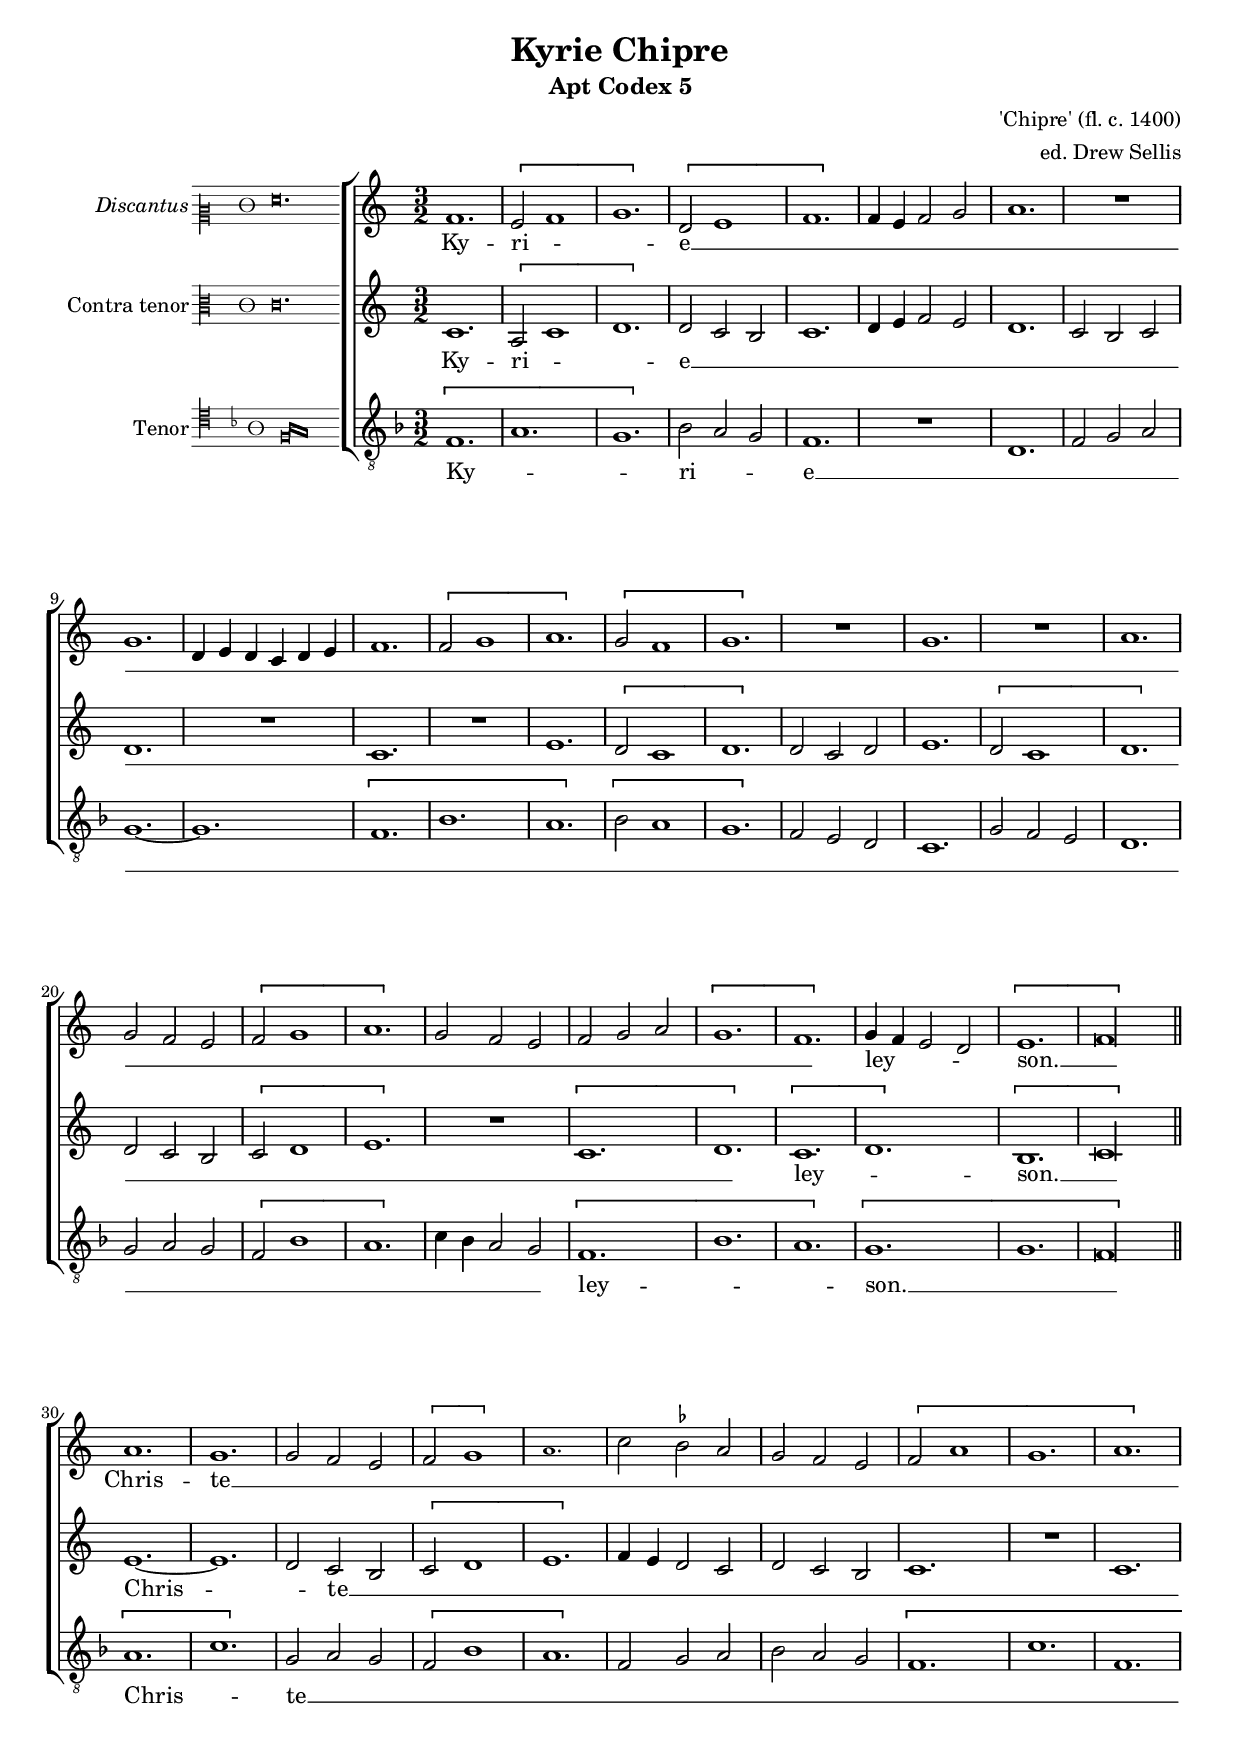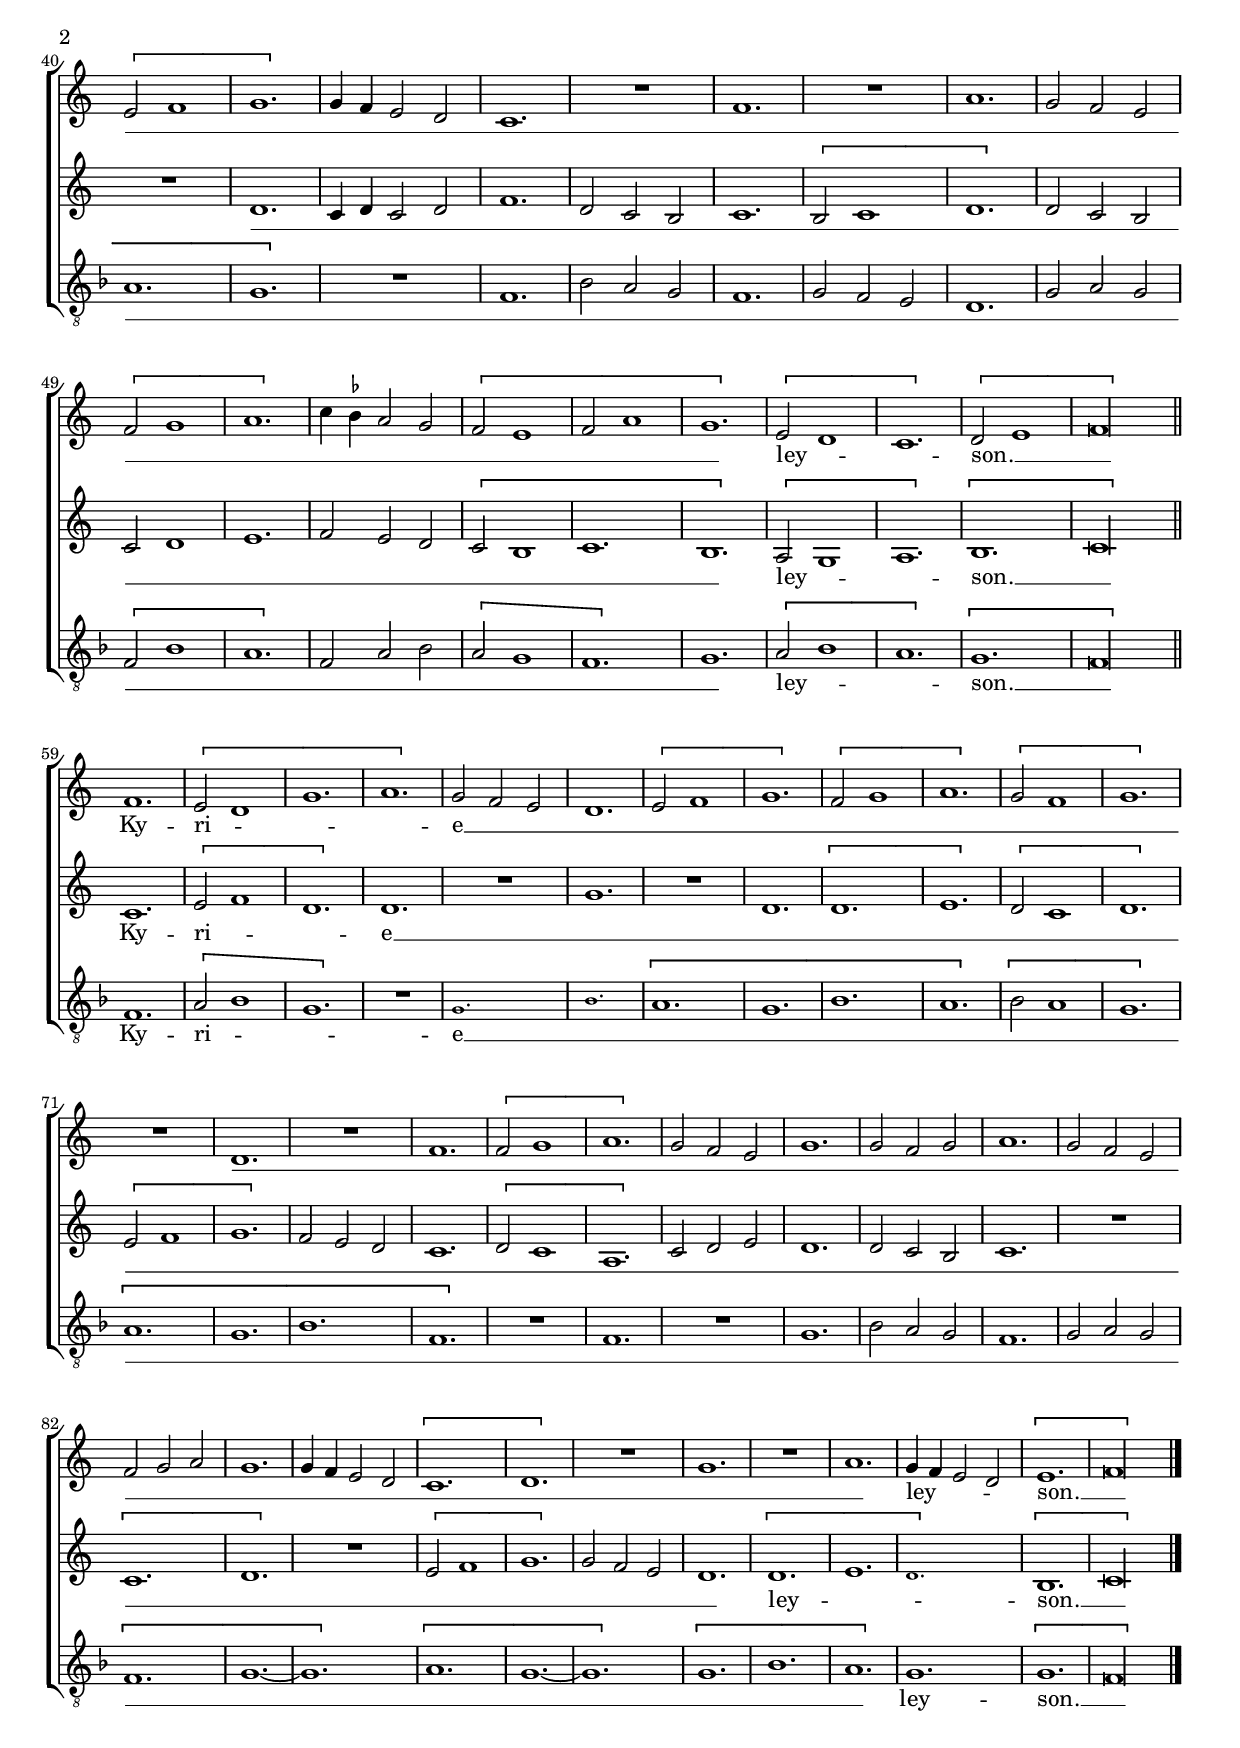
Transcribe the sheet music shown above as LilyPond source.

\version "2.24.4"

\header {
  title = "Kyrie Chipre"
  subtitle = "Apt Codex 5"
  composer = "'Chipre' (fl. c. 1400)"
  arranger = "ed. Drew Sellis"
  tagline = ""
  pdftitle = "Kyrie Chipre Apt 5"
}

\paper {
  % Add space for instrument names
  indent = 10\mm
  system-system-spacing =
    #'((basic-distance . 10) 
       (minimum-distance . 6)
       (padding . 6)
       (stretchability . 60)) % defaults: 12, 8, 1, 60
}


#(set-global-staff-size 18)

global = {
  \time 3/2
}

finalBreve = {
  \override Staff.TimeSignature.stencil = ##f
  \time 8/2
}

ficta = { \once \set suggestAccidentals = ##t }

contraOneNotes = \relative {
  f'1. |
  \[e2 f1 |
  g1.\] |
  \[d2 e1 |
  f1.\] |
  f4 e f2 g |
  a1. |
  R1. |
  g1. |
  d4 e d c d e |
  f1. |
  \[f2 g1 |
  a1.\] |
  \[g2 f1 |
  g1.\] |
  R1. |
  g1. |
  R1.
  a1. |
  g2 f e |
  \[f2 g1 |
  a1.\] |
  g2 f e |
  f2 g a |
  \[g1. |
  f1.\] |
  g4 f e2 d |
  \[e1. |
  \finalBreve
  f\longa\] | \bar "||" \break \time 3/2
  a1. |
  g1. |
  g2 f e |
  \[f2 g1\] |
  \magnifyMusic 0.7 { a1. } |
  c2 \ficta bes a |
  g2 f e |
  \[f2 a1 |
  g1. |
  a1.\] |
  \[e2 f1 |
  g1.\] |
  g4 f e2 d |
  c1. |
  R1. |
  f1. |
  R1. |
  a1. |
  g2 f e |
  \[f2 g1 |
  a1.\] |
  c4 \ficta bes a2 g |
  \[f2 e1 |
  f2 a1 |
  g1.\] |
  \[e2 d1 |
  c1.\] |
  \[d2 e1 |
  \finalBreve
  f\longa\] | \bar "||" \break \time 3/2
  f1. |
  \[e2 d1 |
  g1. |
  a1.\] |
  g2 f e |
  d1. |
  \[e2 f1 |
  g1.\] |
  \[f2 g1 |
  a1.\] |
  \[g2 f1 |
  g1.\] |
  R1. |
  d1. |
  R1. |
  f1. |
  \[f2 g1 |
  a1.\] |
  g2 f e |
  g1. |
  g2 f g |
  a1. |
  g2 f e |
  f2 g a |
  g1. |
  g4 f e2 d |
  \[c1. |
  d1. \] |
  R1. |
  g1. |
  R1. |
  a1. |
  g4 f e2 d |
  \[e1. |
  \finalBreve 
  f\longa\] \bar "|."
}
contraOneWords = \lyricmode {
  Ky -- ri -- _ _ e __ \repeat unfold 37 { _ } ley -- _ _ _ son. __ _
  Chris -- te __ \repeat unfold 41 { _ } ley -- _ _ son. __ _ _
  Ky -- ri -- _ _ _ e __ \repeat unfold 40 { _ } ley -- _ _ _ son. __ _
}

contraTwoNotes = \relative {
  c'1. |
  \[a2 c1 |
  d1.\] |
  d2 c b |
  c1. |
  d4 e f2 e |
  d1. |
  c2 b c |
  d1. |
  R1. |
  c1. |
  R1.
  e1. |
  \[d2 c1 |
  d1.\] |
  d2 c d |
  e1. |
  \[d2 c1 |
  d1.\] |
  d2 c b |
  \[c2 d1 |
  e1.\] |
  R1. |
  \[c1. |
  d1.\] |
  \[c1. |
  d1.\] |
  \[b1. |
  \finalBreve
  c\longa\] | \bar "||" \break
  \time 3/2
  e1.~ |
  e1. |
  d2 c b |
  \[c2 d1 |
  e1.\] |
  f4 e d2 c |
  d2 c b |
  c1. |
  R1. |
  c1. |
  R1. |
  d1. |
  c4 d c2 d |
  f1. |
  d2 c b |
  c1. |
  \[b2 c1 |
  d1.\] |
  d2 c b |
  c2 d1 |
  e1. |
  f2 e d |
  \[c2 b1 |
  c1. |
  b1.\] |
  \[a2 g1 |
  a1.\] |
  \[b1. |
  \finalBreve 
  c\longa\] | \bar "||" \break \time 3/2
  c1. |
  \[e2 f1 |
  d1.\] |
  d1. |
  R1. |
  g1. |
  R1. |
  d1. |
  \[d1. |
  e1.\] |
  \[d2 c1 |
  d1.\] |
  \[e2 f1 |
  g1.\] |
  f2 e d |
  c1. |
  \[d2 c1 |
  a1.\] |
  c2 d e |
  d1. |
  d2 c b |
  c1. |
  R1. |
  \[c1. |
  d1.\] |
  R1. |
  \[e2 f1 |
  g1.\] |
  g2 f e |
  d1. |
  \[d1. |
  e1. |
  \magnifyMusic 0.7 { d1.\] | }
  \[b1. |
  \finalBreve
  c\longa\] \bar "|."
}

contraTwoWords = \lyricmode {
  Ky -- ri -- _ _ e __ \repeat unfold 32 { _ } ley -- _ son. __ _
  Chris -- _ te __ \repeat unfold 39 { _ } ley -- _ _ son. __ _
  Ky -- ri -- _ _ e __ \repeat unfold 34 { _ } ley -- _ _ son. __ _ 
}

tenorNotes = \relative { \clef "treble_8" \key f \major
  \[f1. |
  a1. |
  g1.\] |
  bes2 a g |
  f1. |
  R1.
  d1. |
  f2 g a |
  g1.~ |
  g1. |
  \[f1. |
  bes1. |
  a1.\] |
  \[bes2 a1 |
  g1.\] |
  f2 e d |
  c1. |
  g'2 f e |
  d1. |
  g2 a g |
  \[f2 bes1 |
  a1.\] |
  c4 bes a2 g |
  \[f1. |
  bes1. |
  a1.\] |
  \[g1. |
  g1. |
  \finalBreve
  f\longa\] | \bar "||" \break \time 3/2
  \[a1. |
  c1.\] |
  g2 a g |
  \[f2 bes1 |
  a1.\] |
  f2 g a |
  bes2 a g |
  \[f1. |
  c'1. |
  f,1. |
  a1. |
  g1.\] |
  R1. |
  f1. |
  bes2 a g |
  f1. |
  g2 f e |
  d1. |
  g2 a g |
  \[f2 bes1 |
  a1.\] |
  f2 a bes |
  \[a2 g1 |
  f1.\] |
  g1. |
  \[a2 bes1 |
  a1.\] |
  \[g1. |
  \finalBreve
  f\longa\] \bar "||" \break \time 3/2
  f1. |
  \[a2 bes1 |
  g1.\] |
  R1. |
  \magnifyMusic 0.7 { g1. | bes1. } |
  \[a1. |
  g1. |
  bes1. |
  a1.\] |
  \[bes2 a1 |
  g1.\] |
  \[a1. |
  g1. |
  bes1. |
  f1.\] |
  R1. |
  f1. |
  R1. |
  g1. |
  bes2 a g |
  f1. |
  g2 a g |
  \[f1. |
  g1.~ |
  g1.\] |
  \[a1. |
  g1.~ |
  g1.\] |
  \[g1. |
  bes1. |
  a1.\] |
  g1. |
  \[g1. |
  \finalBreve 
  f\longa\] \bar "|."
}
tenorWords = \lyricmode {
  Ky -- _ _ ri -- _ _ e __ \repeat unfold 29 { _ } ley -- _ _ son. __ _ _
  Chris -- _ te __ \repeat unfold 38 { _ } ley -- _ _ son. __ _
  Ky -- ri -- _ _ e __ \repeat unfold 28 { _ } ley -- son. __ _
}


\score {
  \new ChoirStaff <<
    \new Staff
    <<
      \new Voice = "contratenor I" <<
        \set Staff.instrumentName = \markup  \italic "Discantus"
        \override Staff.InstrumentName.self-alignment-X = #RIGHT
        \incipit { \clef "mensural-c2" \time 3/2 f'\breve. }
        \global
        \contraOneNotes
      >>
      \new Lyrics \lyricsto "contratenor I"  \contraOneWords
    >>
    \new Staff <<
      \new Voice = "contratenor II" <<
        \set Staff.instrumentName = "Contra tenor"
        \override Staff.InstrumentName.self-alignment-X = #RIGHT
        \incipit { \clef "mensural-c3" \time 3/2 c'\breve. }
        \global
        \contraTwoNotes
      >>
      \new Lyrics \lyricsto "contratenor II" \contraTwoWords
    >>
    \new Staff <<
      \new Voice = "tenor" <<
        \set Staff.instrumentName = "Tenor"
        \override Staff.InstrumentName.self-alignment-X = #RIGHT
        \incipit { \clef "mensural-c4" \time 3/2 \key f \major \[f\breve a g\] }
        \global
        \tenorNotes
      >>
      \new Lyrics \lyricsto "tenor" \tenorWords
    >>
  >>
  \layout
  {
    indent = 5\cm
    incipit-width = 2.5\cm
  }
}